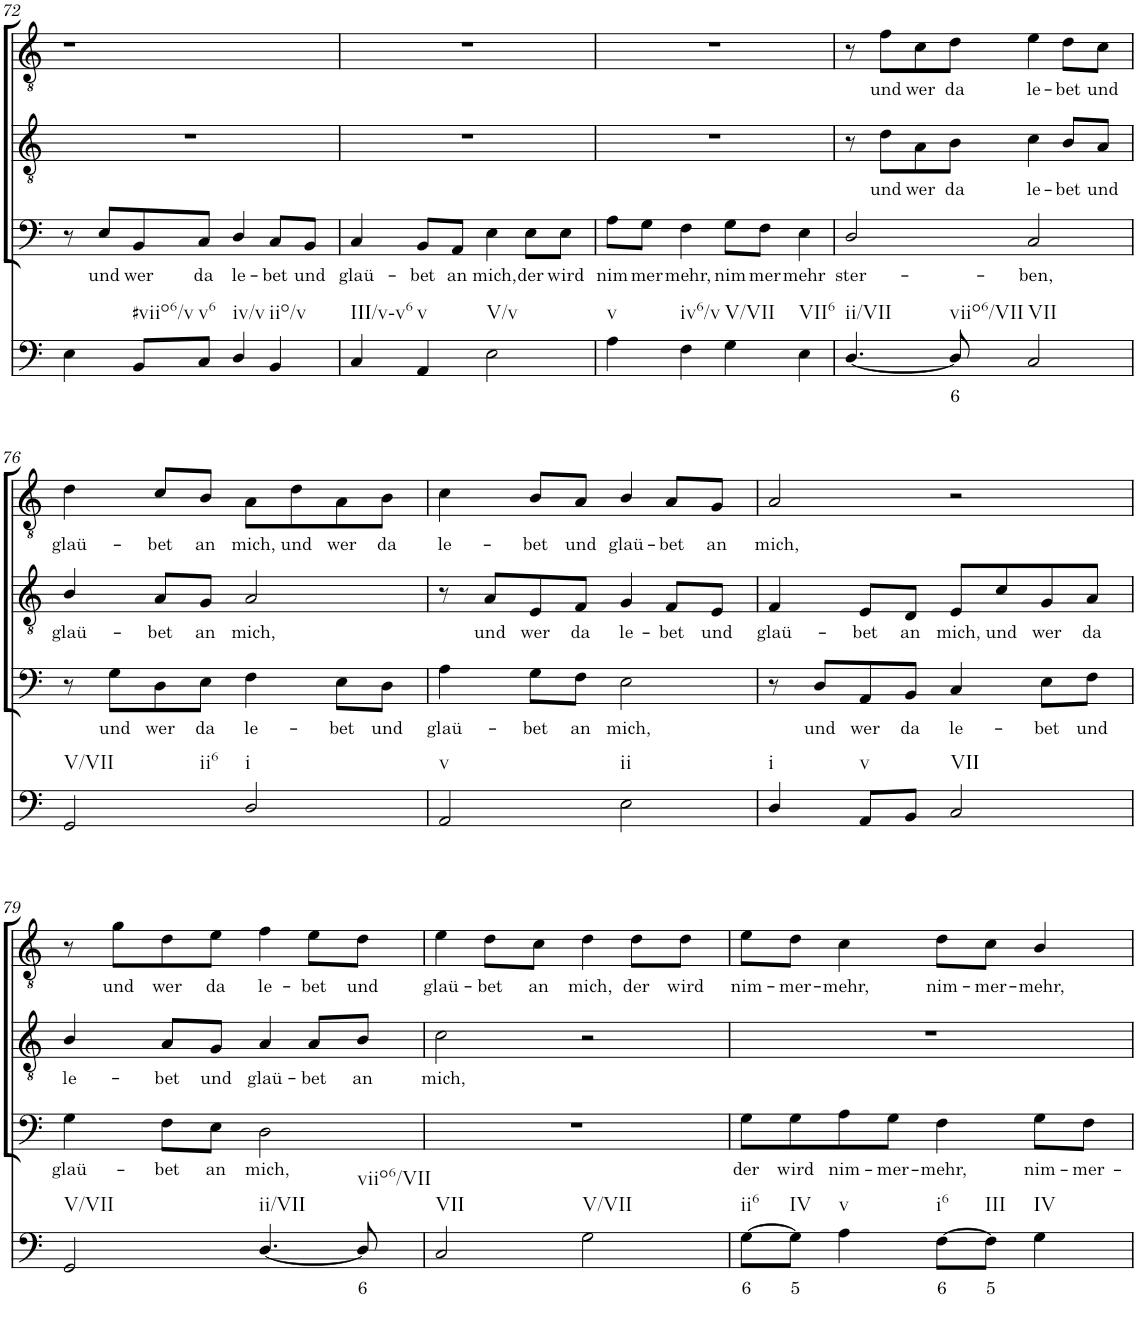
**kern	**text	**kern	**text	**kern	**text	**kern	**text
*part4	*part4	*part3	*part3	*part2	*part2	*part1	*part1
*staff4	*staff4	*staff3	*staff3	*staff2	*staff2	*staff1	*staff1
*I"Continuo	*	*I"Bass	*	*I"Tenor II	*	*I"Tenor I	*
!!LO:PB:g=z
*clefF4	*	*clefF4	*	*clefGv2	*	*clefGv2	*
*k[]	*	*k[]	*	*k[]	*	*k[]	*
*M4/4	*	*M4/4	*	*M4/4	*	*M4/4	*
=72	=72	=72	=72	=72	=72	=72	=72
4E\	.	8r	.	1r	.	1r	.
!	!	!	!LO:LY:b	!	!	!	!
.	.	8E/L	und	.	.	.	.
!LO:TX:b:t=#viio6/v	!	!	!	!	!	!	!
!	!	!	!LO:LY:b	!	!	!	!
8BB/L	.	8BB/	wer	.	.	.	.
!LO:TX:b:t=v6	!	!	!	!	!	!	!
!	!	!	!LO:LY:b	!	!	!	!
8C/J	.	8C/J	da	.	.	.	.
!LO:TX:b:t=iv/v	!	!	!	!	!	!	!
!	!	!	!LO:LY:b	!	!	!	!
4D/	.	4D/	le-	.	.	.	.
!LO:TX:b:t=iio/v	!	!	!	!	!	!	!
!	!	!	!LO:LY:b	!	!	!	!
4BB/	.	8C/L	bet	.	.	.	.
!	!	!	!LO:LY:b	!	!	!	!
.	.	8BB/J	und	.	.	.	.
=73	=73	=73	=73	=73	=73	=73	=73
!LO:TX:b:t=III/v-v6	!	!	!	!	!	!	!
!	!	!	!LO:LY:b	!	!	!	!
4C/	.	4C/	glaü-	1r	.	1r	.
!LO:TX:b:t=v	!	!	!	!	!	!	!
!	!	!	!LO:LY:b	!	!	!	!
4AA/	.	8BB/L	bet	.	.	.	.
!	!	!	!LO:LY:b	!	!	!	!
.	.	8AA/J	an	.	.	.	.
!LO:TX:b:t=V/v	!	!	!	!	!	!	!
!	!	!	!LO:LY:b	!	!	!	!
2E\	.	4E\	mich,	.	.	.	.
!	!	!	!LO:LY:b	!	!	!	!
.	.	8E\L	der	.	.	.	.
!	!	!	!LO:LY:b	!	!	!	!
.	.	8E\J	wird	.	.	.	.
=74	=74	=74	=74	=74	=74	=74	=74
!LO:TX:b:t=v	!	!	!	!	!	!	!
!	!	!	!LO:LY:b	!	!	!	!
4A\	.	8A\L	nim-	1r	.	1r	.
!	!	!	!LO:LY:b	!	!	!	!
.	.	8G\J	mer-	.	.	.	.
!LO:TX:b:t=iv6/v	!	!	!	!	!	!	!
!	!	!	!LO:LY:b	!	!	!	!
4F\	.	4F\	mehr,	.	.	.	.
!LO:TX:b:t=V/VII	!	!	!	!	!	!	!
!	!	!	!LO:LY:b	!	!	!	!
4G\	.	8G\L	nim-	.	.	.	.
!	!	!	!LO:LY:b	!	!	!	!
.	.	8F\J	mer-	.	.	.	.
!LO:TX:b:t=VII6	!	!	!	!	!	!	!
!	!	!	!LO:LY:b	!	!	!	!
4E\	.	4E\	mehr	.	.	.	.
=75	=75	=75	=75	=75	=75	=75	=75
!LO:TX:b:t=ii/VII	!	!	!	!	!	!	!
!	!	!	!LO:LY:b	!	!	!	!
[4.D/	.	2D/	ster-	8r	.	8r	.
!	!	!	!	!	!LO:LY:b	!	!LO:LY:b
.	.	.	.	8d\L	und	8f\L	und
!	!	!	!	!	!LO:LY:b	!	!LO:LY:b
.	.	.	.	8A\	wer	8c\	wer
!LO:TX:b:t=viio6/VII	!	!	!	!	!	!	!
!	!LO:LY:b	!	!	!	!LO:LY:b	!	!LO:LY:b
8D/]	6	.	.	8B\J	da	8d\J	da
!LO:TX:b:t=VII	!	!	!	!	!	!	!
!	!	!	!LO:LY:b	!	!LO:LY:b	!	!LO:LY:b
2C/	.	2C/	ben,	4c\	le-	4e\	le-
!	!	!	!	!	!LO:LY:b	!	!LO:LY:b
.	.	.	.	8B/L	bet	8d\L	bet
!	!	!	!	!	!LO:LY:b	!	!LO:LY:b
.	.	.	.	8A/J	und	8c\J	und
!!LO:LB:g=z
=76	=76	=76	=76	=76	=76	=76	=76
!LO:TX:b:t=V/VII	!	!	!	!	!	!	!
!LO:TX:b:t=ii6	!	!	!	!	!	!	!
!	!	!	!	!	!LO:LY:b	!	!LO:LY:b
2GG/	.	8r	.	4B/	glaü-	4d\	glaü-
!	!	!	!LO:LY:b	!	!	!	!
.	.	8G\L	und	.	.	.	.
!	!	!	!LO:LY:b	!	!LO:LY:b	!	!LO:LY:b
.	.	8D\	wer	8A/L	bet	8c/L	bet
!	!	!	!LO:LY:b	!	!LO:LY:b	!	!LO:LY:b
.	.	8E\J	da	8G/J	an	8B/J	an
!LO:TX:b:t=i	!	!	!	!	!	!	!
!	!	!	!LO:LY:b	!	!LO:LY:b	!	!LO:LY:b
2D/	.	4F\	le-	2A/	mich,	8A\L	mich,
!	!	!	!	!	!	!	!LO:LY:b
.	.	.	.	.	.	8d\	und
!	!	!	!LO:LY:b	!	!	!	!LO:LY:b
.	.	8E\L	bet	.	.	8A\	wer
!	!	!	!LO:LY:b	!	!	!	!LO:LY:b
.	.	8D\J	und	.	.	8B\J	da
=77	=77	=77	=77	=77	=77	=77	=77
!LO:TX:b:t=v	!	!	!	!	!	!	!
!	!	!	!LO:LY:b	!	!	!	!LO:LY:b
2AA/	.	4A\	glaü-	8r	.	4c\	le-
!	!	!	!	!	!LO:LY:b	!	!
.	.	.	.	8A/L	und	.	.
!	!	!	!LO:LY:b	!	!LO:LY:b	!	!LO:LY:b
.	.	8G\L	bet	8E/	wer	8B/L	bet
!	!	!	!LO:LY:b	!	!LO:LY:b	!	!LO:LY:b
.	.	8F\J	an	8F/J	da	8A/J	und
!LO:TX:b:t=ii	!	!	!	!	!	!	!
!	!	!	!LO:LY:b	!	!LO:LY:b	!	!LO:LY:b
2E\	.	2E\	mich,	4G/	le-	4B/	glaü-
!	!	!	!	!	!LO:LY:b	!	!LO:LY:b
.	.	.	.	8F/L	bet	8A/L	bet
!	!	!	!	!	!LO:LY:b	!	!LO:LY:b
.	.	.	.	8E/J	und	8G/J	an
=78	=78	=78	=78	=78	=78	=78	=78
!LO:TX:b:t=i	!	!	!	!	!	!	!
!	!	!	!	!	!LO:LY:b	!	!LO:LY:b
4D/	.	8r	.	4F/	glaü-	2A/	mich,
!	!	!	!LO:LY:b	!	!	!	!
.	.	8D/L	und	.	.	.	.
!LO:TX:b:t=v	!	!	!	!	!	!	!
!	!	!	!LO:LY:b	!	!LO:LY:b	!	!
8AA/L	.	8AA/	wer	8E/L	bet	.	.
!	!	!	!LO:LY:b	!	!LO:LY:b	!	!
8BB/J	.	8BB/J	da	8D/J	an	.	.
!LO:TX:b:t=VII	!	!	!	!	!	!	!
!	!	!	!LO:LY:b	!	!LO:LY:b	!	!
2C/	.	4C/	le-	8E/L	mich,	2r	.
!	!	!	!	!	!LO:LY:b	!	!
.	.	.	.	8c/	und	.	.
!	!	!	!LO:LY:b	!	!LO:LY:b	!	!
.	.	8E\L	bet	8G/	wer	.	.
!	!	!	!LO:LY:b	!	!LO:LY:b	!	!
.	.	8F\J	und	8A/J	da	.	.
!!LO:LB:g=z
=79	=79	=79	=79	=79	=79	=79	=79
!LO:TX:b:t=V/VII	!	!	!	!	!	!	!
!	!	!	!LO:LY:b	!	!LO:LY:b	!	!
2GG/	.	4G\	glaü-	4B/	le-	8r	.
!	!	!	!	!	!	!	!LO:LY:b
.	.	.	.	.	.	8g\L	und
!	!	!	!LO:LY:b	!	!LO:LY:b	!	!LO:LY:b
.	.	8F\L	bet	8A/L	bet	8d\	wer
!	!	!	!LO:LY:b	!	!LO:LY:b	!	!LO:LY:b
.	.	8E\J	an	8G/J	und	8e\J	da
!LO:TX:b:t=ii/VII	!	!	!	!	!	!	!
!	!	!	!LO:LY:b	!	!LO:LY:b	!	!LO:LY:b
[4.D/	.	2D\	mich,	4A/	glaü-	4f\	le-
!	!	!	!	!	!LO:LY:b	!	!LO:LY:b
.	.	.	.	8A/L	bet	8e\L	bet
!LO:TX:b:t=viio6/VII	!	!	!	!	!	!	!
!	!LO:LY:b	!	!	!	!LO:LY:b	!	!LO:LY:b
8D/]	6	.	.	8B/J	an	8d\J	und
=80	=80	=80	=80	=80	=80	=80	=80
!LO:TX:b:t=VII	!	!	!	!	!	!	!
!	!	!	!	!	!LO:LY:b	!	!LO:LY:b
2C/	.	1r	.	2c\	mich,	4e\	glaü-
!	!	!	!	!	!	!	!LO:LY:b
.	.	.	.	.	.	8d\L	bet
!	!	!	!	!	!	!	!LO:LY:b
.	.	.	.	.	.	8c\J	an
!LO:TX:b:t=V/VII	!	!	!	!	!	!	!
!	!	!	!	!	!	!	!LO:LY:b
2G\	.	.	.	2r	.	4d\	mich,
!	!	!	!	!	!	!	!LO:LY:b
.	.	.	.	.	.	8d\L	der
!	!	!	!	!	!	!	!LO:LY:b
.	.	.	.	.	.	8d\J	wird
=81	=81	=81	=81	=81	=81	=81	=81
!LO:TX:b:t=ii6	!	!	!	!	!	!	!
!	!LO:LY:b	!	!LO:LY:b	!	!	!	!LO:LY:b
[8G\L	6	8G\L	der	1r	.	8e\L	nim-
!LO:TX:b:t=IV	!	!	!	!	!	!	!
!	!LO:LY:b	!	!LO:LY:b	!	!	!	!LO:LY:b
8G\J]	5	8G\	wird	.	.	8d\J	mer-
!LO:TX:b:t=v	!	!	!	!	!	!	!
!	!	!	!LO:LY:b	!	!	!	!LO:LY:b
4A\	.	8A\	nim-	.	.	4c\	mehr,
!	!	!	!LO:LY:b	!	!	!	!
.	.	8G\J	mer-	.	.	.	.
!LO:TX:b:t=i6	!	!	!	!	!	!	!
!	!LO:LY:b	!	!LO:LY:b	!	!	!	!LO:LY:b
[8F\L	6	4F\	mehr,	.	.	8d\L	nim-
!LO:TX:b:t=III	!	!	!	!	!	!	!
!	!LO:LY:b	!	!	!	!	!	!LO:LY:b
8F\J]	5	.	.	.	.	8c\J	mer-
!LO:TX:b:t=IV	!	!	!	!	!	!	!
!	!	!	!LO:LY:b	!	!	!	!LO:LY:b
4G\	.	8G\L	nim-	.	.	4B/	mehr,
!	!	!	!LO:LY:b	!	!	!	!
.	.	8F\J	mer-	.	.	.	.
=	=	=	=	=	=	=	=
*-	*-	*-	*-	*-	*-	*-	*-
